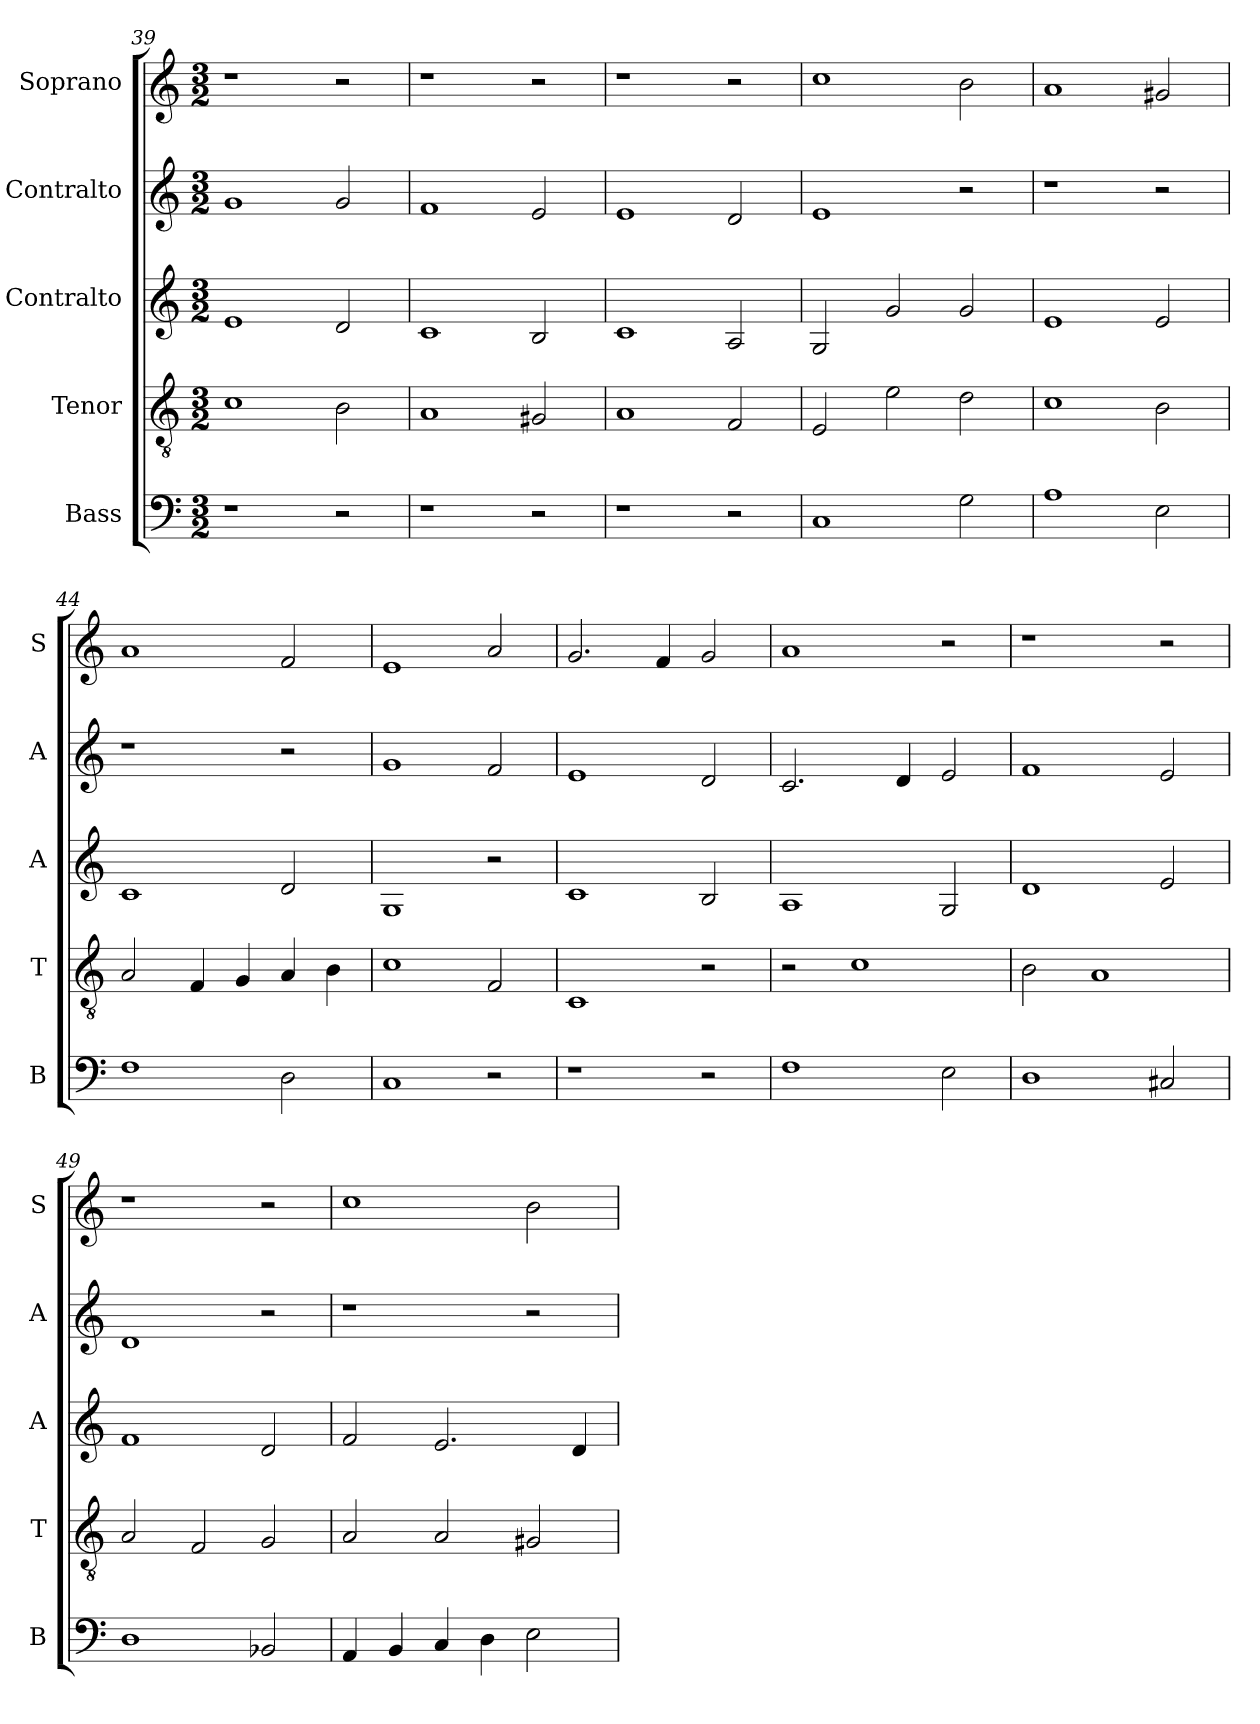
**kern	**kern	**kern	**kern	**kern
*part5	*part4	*part3	*part2	*part1
*staff5	*staff4	*staff3	*staff2	*staff1
*I"Bass	*I"Tenor	*I"Contralto	*I"Contralto	*I"Soprano
*I'B	*I'T	*I'A	*I'A	*I'S
*clefF4	*clefGv2	*clefG2	*clefG2	*clefG2
*k[]	*k[]	*k[]	*k[]	*k[]
*E:phr	*E:phr	*E:phr	*E:phr	*E:phr
*M3/2	*M3/2	*M3/2	*M3/2	*M3/2
=39	=39	=39	=39	=39
1r	1c	1e	1g	1r
2r	2B	2d	2g	2r
=40	=40	=40	=40	=40
1r	1A	1c	1f	1r
2r	2G#X	2B	2e	2r
=41	=41	=41	=41	=41
1r	1A	1c	1e	1r
2r	2F	2A	2d	2r
=42	=42	=42	=42	=42
1C	2E	2G	1e	1cc
.	2e	2g	.	.
2G	2d	2g	2r	2b
=43	=43	=43	=43	=43
1A	1c	1e	1r	1a
2E	2B	2e	2r	2g#X
=44	=44	=44	=44	=44
1F	2A	1c	1r	1a
.	4F	.	.	.
.	4G	.	.	.
2D	4A	2d	2r	2f
.	4B	.	.	.
=45	=45	=45	=45	=45
1C	1c	1G	1g	1e
2r	2F	2r	2f	2a
=46	=46	=46	=46	=46
1r	1C	1c	1e	2.g
.	.	.	.	4f
2r	2r	2B	2d	2g
=47	=47	=47	=47	=47
1F	2r	1A	2.c	1a
.	1c	.	.	.
.	.	.	4d	.
2E	.	2G	2e	2r
=48	=48	=48	=48	=48
1D	2B	1d	1f	1r
.	1A	.	.	.
2C#X	.	2e	2e	2r
=49	=49	=49	=49	=49
1D	2A	1f	1d	1r
.	2F	.	.	.
2BB-X	2G	2d	2r	2r
=50	=50	=50	=50	=50
4AA	2A	2f	1r	1cc
4BB	.	.	.	.
4C	2A	2.e	.	.
4D	.	.	.	.
2E	2G#X	.	2r	2b
.	.	4d	.	.
=	=	=	=	=
*-	*-	*-	*-	*-
